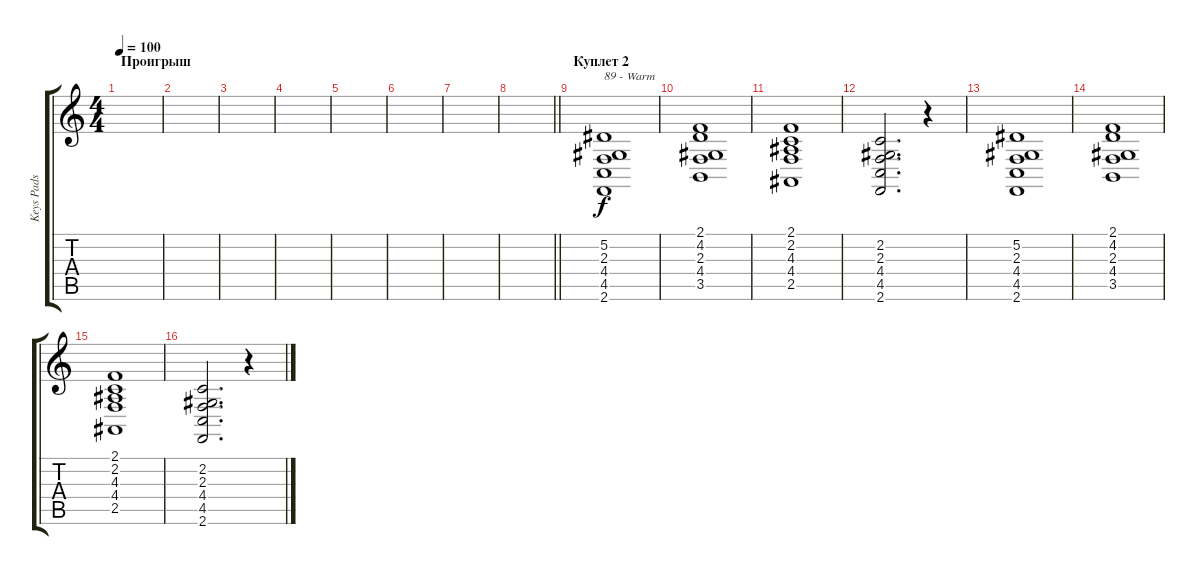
\track ("Keys Pads" "Keys Pads") {instrument stringensemble1}
\staff {score tabs}
\tuning (Eb4 Bb3 Gb3 Db3 Ab2 Eb2) {hide}
\ts (4 4)
\section ("" "Проигрыш")
\tempo 100
\clef g2
\ks c
|
|
|
|
|
|
|
\barLineRight lightlight
|
\section ("" "Куплет 2")
(5.2 2.3 4.4 4.5 2.6).1{txt "89 - Warm "} |
(2.1 4.2 2.3 4.4 3.5).1 |
(2.1 2.2 4.3 4.4 2.5).1 |
(2.2 2.3 4.4 4.5 2.6).2{d} r.4 |
(5.2 2.3 4.4 4.5 2.6).1 |
(2.1 4.2 2.3 4.4 3.5).1 |
(2.1 2.2 4.3 4.4 2.5).1 |
(2.2 2.3 4.4 4.5 2.6).2{d} r.4
